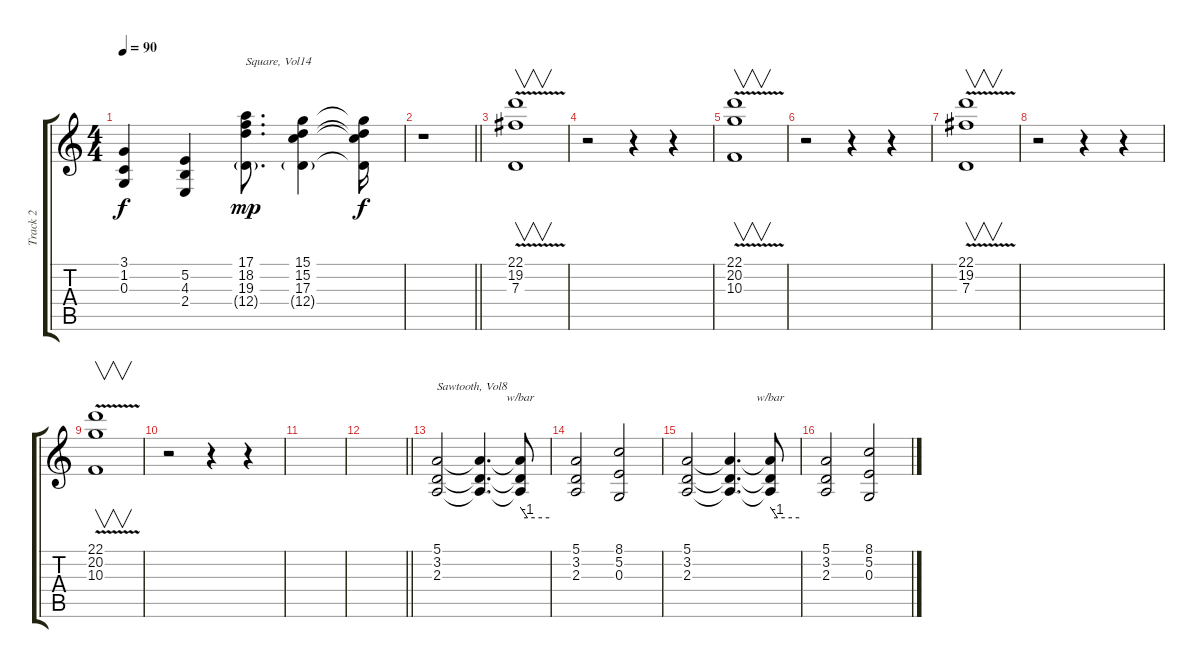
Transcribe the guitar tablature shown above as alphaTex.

\track ("Track 2" "Track 2") {instrument lead2sawtooth}
\staff {score tabs}
\tuning (E4 B3 G3 D3 A2 E2) {hide}
\ts (4 4)
\tempo 90
\clef g2
\ks c
(3.1 1.2 0.3).4{dy f} (5.2 4.3 2.4).4 (17.1 18.2 19.3 12.4{g}).8{d txt "Square, Vol14" dy mp volume 14 instrument lead1square} (15.1 15.2 17.3 12.4{g}).4 (15.1{t} 15.2{t} 17.3{t} 12.4{t}).16{dy f} |
\barLineRight lightlight
r.1{volume 9} |
(22.1 19.2 7.3{v}).1{v volume 0} |
r.2 r.4 r.4{volume 9} |
(22.1{v} 20.2{v} 10.3{v}).1{v volume 0} |
r.2 r.4 r.4{volume 9} |
(22.1 19.2 7.3{v}).1{v volume 0} |
r.2 r.4 r.4{volume 9} |
(22.1{v} 20.2{v} 10.3{v}).1{v volume 0} |
r.2 r.4 r.4{volume 11} |
|
\barLineRight lightlight
|
\section ("" "")
(5.1 3.2 2.3).2{txt "Sawtooth, Vol8" volume 8 instrument lead2sawtooth} (5.1{t} 3.2{t} 2.3{t}).4{d} (5.1{t} 3.2{t} 2.3{t}).8{tbe (custom default 0 0 15 -4 60 -4)} |
(5.1 3.2 2.3).2 (8.1 5.2 0.3).2 |
(5.1 3.2 2.3).2 (5.1{t} 3.2{t} 2.3{t}).4{d} (5.1{t} 3.2{t} 2.3{t}).8{tbe (custom default 0 0 15 -4 60 -4)} |
(5.1 3.2 2.3).2 (8.1 5.2 0.3).2
